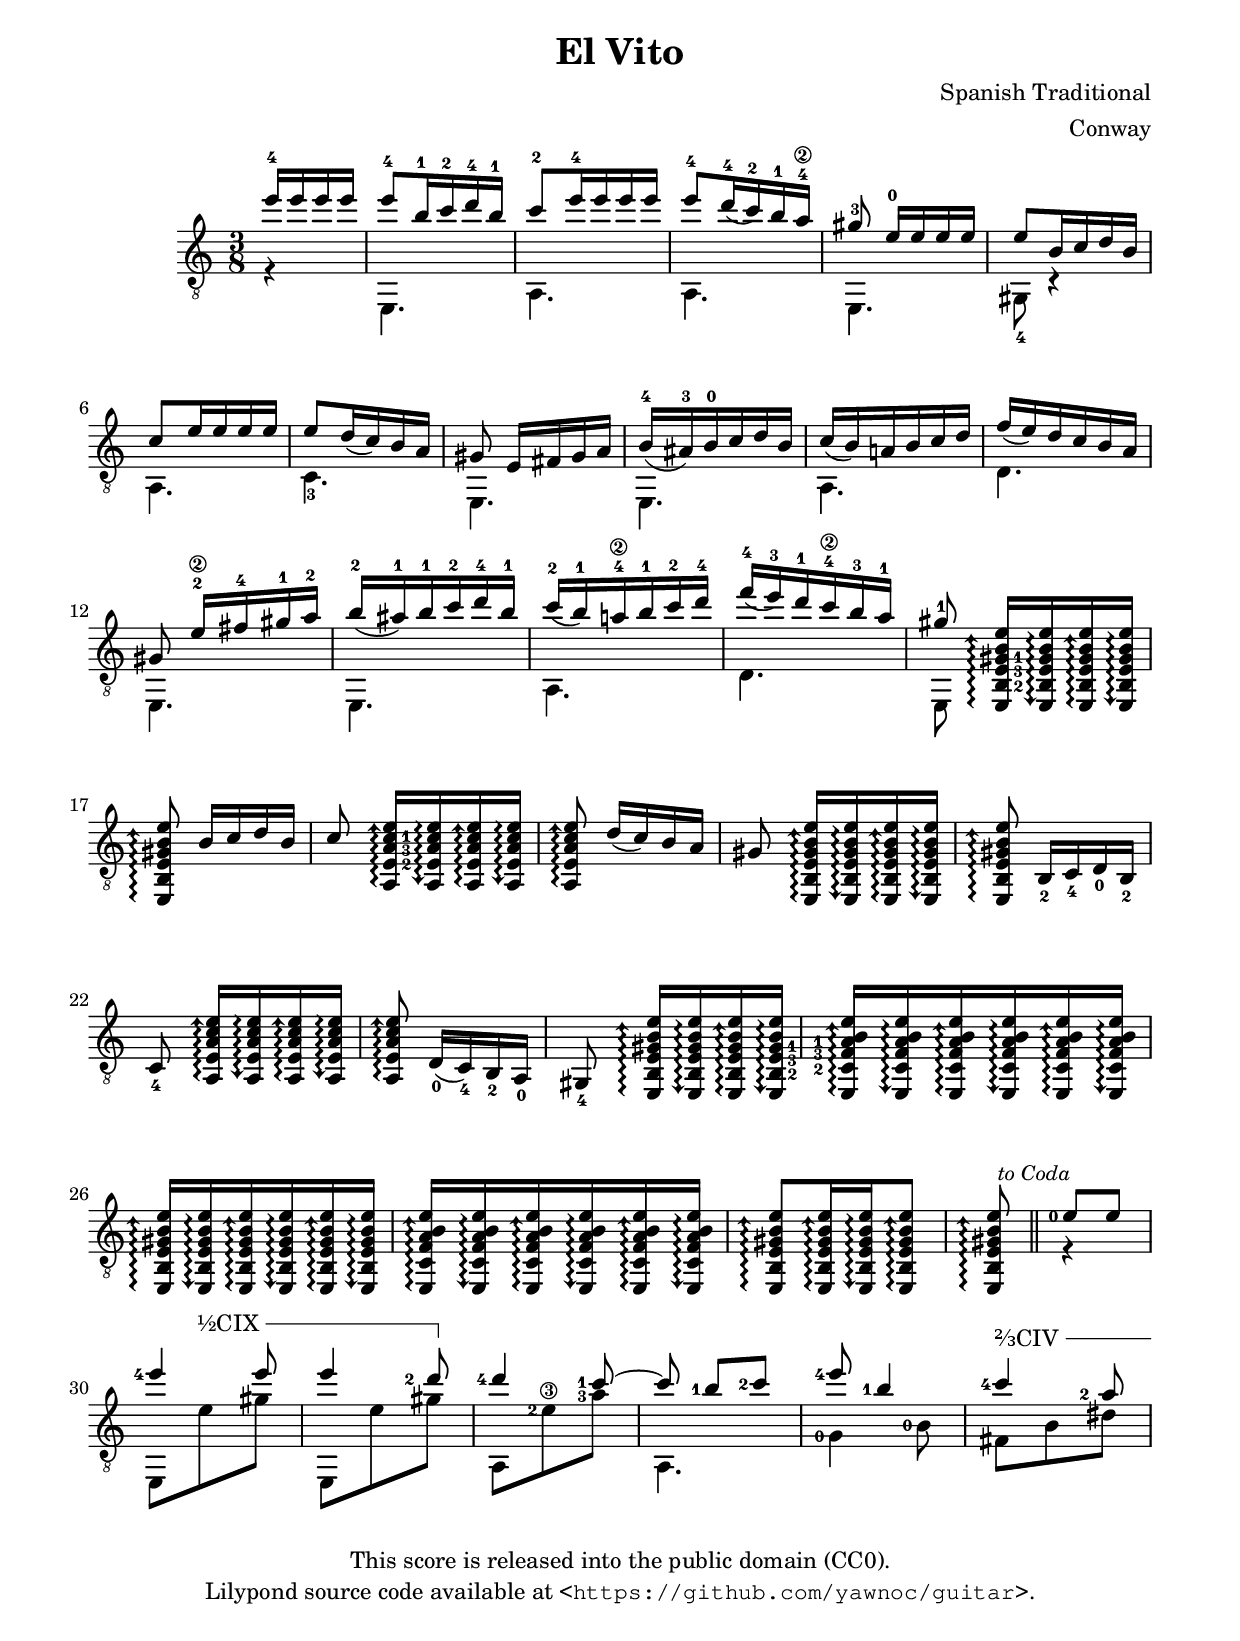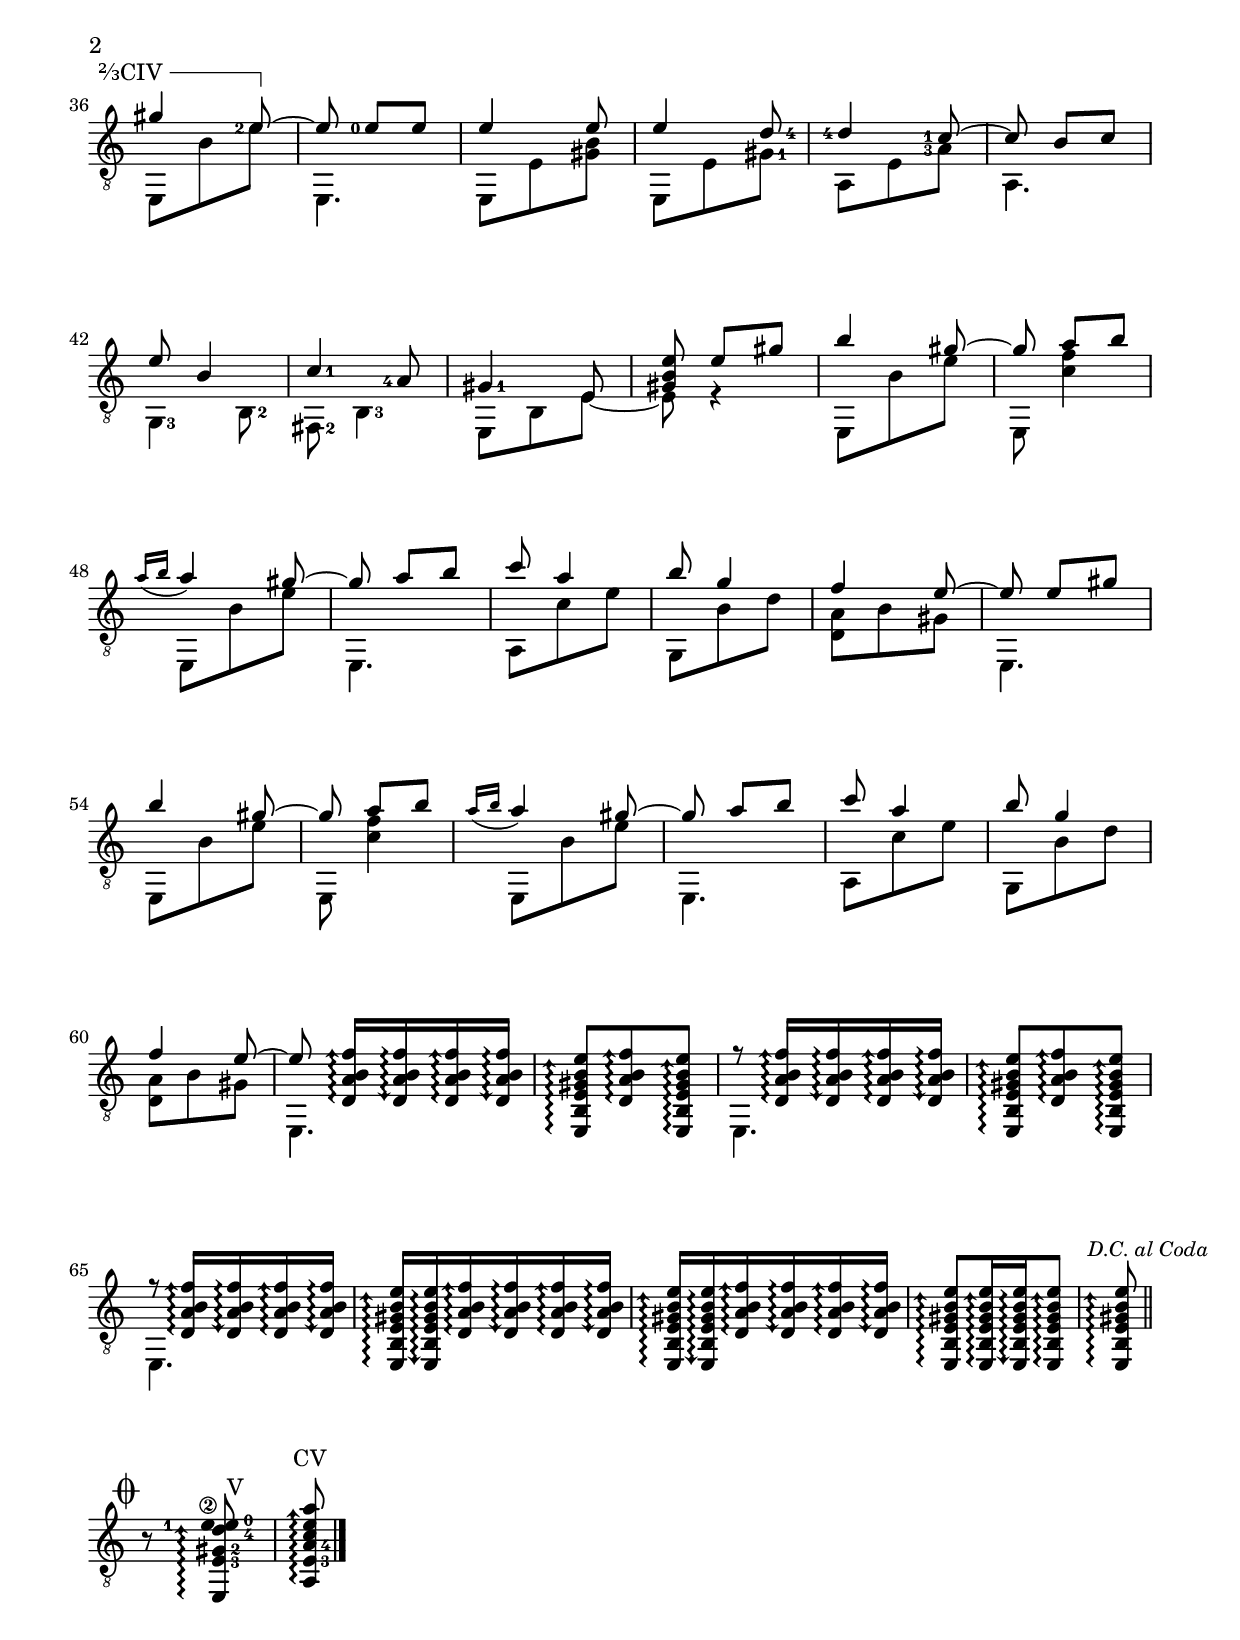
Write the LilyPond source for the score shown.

\version "2.18.2"


%%%%%%%%%%%%%%%%%%%%%%%%%%%%%%%%%%%%%%%%%%%%%%%%%%%%%%%%%%%%%%%%
% General
%%%%%%%%%%%%%%%%%%%%%%%%%%%%%%%%%%%%%%%%%%%%%%%%%%%%%%%%%%%%%%%%

\paper {
  top-margin = 1.5\cm
  left-margin = 1.5\cm
  right-margin = 1.5\cm
  bottom-margin = 1.5\cm
  ragged-last-bottom = ##f
  footnote-separator-markup = \markup { \vspace #1.5 }
}

globalSettings = {
  \accidentalStyle modern
  \compressFullBarRests
  \mergeDifferentlyHeadedOn
  \mergeDifferentlyDottedOn
  \numericTimeSignature
  \pointAndClickOff
  \override TextScript.extra-offset = #'(0 . 0.7)
  \override Score.FootnoteItem.annotation-line = ##f
}

origin-url = "https://github.com/yawnoc/guitar"

\header {
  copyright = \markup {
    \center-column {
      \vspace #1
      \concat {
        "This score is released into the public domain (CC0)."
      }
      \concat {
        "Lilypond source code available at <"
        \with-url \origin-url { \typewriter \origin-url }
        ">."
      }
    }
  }
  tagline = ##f
}

triplet = #(define-music-function
  (parser location music) (ly:music?)
  #{
    \tuplet 3/2 { $music }
  #}
)

tripletDuple = #(define-music-function
  (parser location music) (ly:music?)
  #{
    \tuplet 6/4 { $music }
  #}
)

overrideBeamedStemLengths = #(define-scheme-function
  (parser location lengths) (list?)
  #{
    \override Stem.details.beamed-lengths = $lengths
  #}
)
revertBeamedStemLengths = { \revert Stem.details.beamed-lengths }

overrideBeamVerticalPositions = #(define-scheme-function
  (parser location positions) (pair?)
  #{
    \override Beam.positions = $positions
  #}
)

%%%%%%%%%%%%%%%%%%%%%%%%%%%%%%%%%%%%%%%%%%%%%%%%%%%%%%%%%%%%%%%%
% Semantic bar lines
%%%%%%%%%%%%%%%%%%%%%%%%%%%%%%%%%%%%%%%%%%%%%%%%%%%%%%%%%%%%%%%%

barLineGoto = { \bar "||" }
barLineKeyChange = { \bar "||" }
barLineEnd = { \bar "|." }

%%%%%%%%%%%%%%%%%%%%%%%%%%%%%%%%%%%%%%%%%%%%%%%%%%%%%%%%%%%%%%%%
% Guitar notation
%%%%%%%%%%%%%%%%%%%%%%%%%%%%%%%%%%%%%%%%%%%%%%%%%%%%%%%%%%%%%%%%

stringNumbersAbove = { \set stringNumberOrientations = #'(up) }
stringNumbersBelow = { \set stringNumberOrientations = #'(down) }

fingeringAbove = { \set fingeringOrientations = #'(up) }
fingeringBelow = { \set fingeringOrientations = #'(down) }
fingeringAleft = { \set fingeringOrientations = #'(left) }
fingeringAright = { \set fingeringOrientations = #'(right) }

startGraceMusic = {
  <>(
  \override Fingering.font-size = -6
}
stopGraceMusic = {
  \revert Fingering.font-size
  <>)
}

overrideHorizontalShift = #(define-scheme-function
  (parser location distance) (number?)
  #{
    \override NoteColumn.force-hshift = $distance
  #}
)
revertHorizontalShift = { \revert NoteColumn.force-hshift }

barreSpan = #(define-music-function
  (parser location label offsetPair music)
  (string? (pair? (cons 0 0)) ly:music?)
  (let
    (
      (elements (extract-named-music music '(NoteEvent EventChord)))
    )
    (if
      (pair? elements)
      (let
        (
          (first-element (first elements))
          (last-element (last elements))
        )
        (set!
          (ly:music-property first-element 'articulations)
          (cons
            (make-music 'TextSpanEvent 'span-direction -1)
            (ly:music-property first-element 'articulations)
          )
        )
        (set!
          (ly:music-property last-element 'articulations)
          (cons
            (make-music 'TextSpanEvent 'span-direction 1)
            (ly:music-property last-element 'articulations)
          )
        )
      )
    )
  )
  #{
    \once \override TextSpanner.font-shape = #'upright
    \once \override TextSpanner.style = #'line
    \once \override TextSpanner.extra-offset = #offsetPair
    \once \override TextSpanner.bound-details = #`(
      (left
        (text . ,#{ \markup { \raise #-0.7 { #label \hspace #0.7 }} #})
        (Y . 0)
        (padding . -0.8)
        (attach-dir . -2)
      )
      (right
        (text . ,#{ \markup { \draw-line #'(0 . -1.3) } #}) ;; draw hook
        (Y . 0)
        (padding . -0.5)
        (attach-dir . 2)
      )
    )
    \once \override TextSpanner #'after-line-breaking = #(lambda (grob)
      (let*
        (
          (originalGrob (ly:grob-original grob))
          (splitGrobs (ly:spanner-broken-into originalGrob))
        )
        (if
          (and
            (>= (length splitGrobs) 2)
            (not (eq? (car (last-pair splitGrobs)) grob))
          )
          (begin
            (ly:grob-set-nested-property! grob
              '(bound-details right text)
              #{ \markup { \draw-line #'(0 . 0) } #} ;; suppress draw hook
            )
            (ly:grob-set-property! grob
              'extra-offset
              (cons
                (car offsetPair)
                (+ (cdr offsetPair) 0.7) ;; correction for suppressed hook
              )
            )
            (ly:grob-set-nested-property! grob
              '(bound-details right padding)
              #'-3 ;; increase spanner length
            )
          )
        )
      )
    )
    $music
  #}
)

barre = #(define-scheme-function
  (parser location label) (string?)
  #{
    \markup {
      \center-align {
        \hspace #0.7
        $label
      }
    }
  #}
)

nudgeNextBarre = #(define-scheme-function
  (parser location distance) (number?)
  #{
    \once \override TextScript.X-offset = $distance
  #}
)

position = #(define-scheme-function
  (parser location label) (string?)
  #{
    \markup {
      \center-align {
        \hspace #0.5
        $label
      }
    }
  #}
)

#(define-markup-command
  (markupString layout properties stringNumber) (markup?)
  (interpret-markup layout properties
    #{
      \markup \circle { \bold #stringNumber }
    #}
  )
)

#(define-markup-command
  (resonatesOn layout properties note stringNumber) (markup? markup?)
  (interpret-markup layout properties
    #{
      \markup { #note "resonates on" \markupString #stringNumber }
    #}
  )
)

%%%%%%%%%%%%%%%%%%%%%%%%%%%%%%%%%%%%%%%%%%%%%%%%%%%%%%%%%%%%%%%%
% Goto statements
%%%%%%%%%%%%%%%%%%%%%%%%%%%%%%%%%%%%%%%%%%%%%%%%%%%%%%%%%%%%%%%%

overrideGotoVisibility = {
  \once \override Score.RehearsalMark #'break-visibility = #'#(#t #t #f)
}

makeGotoMark = #(define-scheme-function
  (parser location label) (string?)
  #{
    \mark \markup { \small \italic $label }
  #}
)

simultaneousMarkSeparator = {
  \cadenzaOn
    s1073741824 % stupid, but works
  \cadenzaOff
}

coda = {
  \overrideGotoVisibility
  \mark \markup { \musicglyph #"scripts.coda" }
}

fine = {
  \overrideGotoVisibility
  \makeGotoMark Fine
}

dcAlCoda = {
  \overrideGotoVisibility
  \makeGotoMark "D.C. al Coda"
}

dcAlFine = {
  \overrideGotoVisibility
  \makeGotoMark "D.C. al Fine"
}

toCoda = {
  \overrideGotoVisibility
  \makeGotoMark "to Coda"
}



\header {
  title = "El Vito"
  composer = "Spanish Traditional"
  arranger = "Conway"
}


\paper {
  systems-per-page = 7
  ragged-last = ##t
}


initialSignatures = {
  \clef "treble_8"
  \key a \minor
  \time 3/8
}


highVoiceMusic = {
  
  \globalSettings
  
  % Main theme high
  \partial 4
  \relative c'' {
    \fingeringAbove
    <e-4>16 e e e |
    <e-4>8 <b-1>16 <c-2> <d-4> <b-1> |
    <c-2>8 <e-4>16 e e e |
    <e-4>8 <d-4>16_( <c-2>) <b-1> <a-4 \2> |
    <gis-3>8
  }
  
  % Main theme low
  \barNumberCheck #4
  \relative c' {
    <e-0>16[ e e e] |
    e8 b16 c d b |
    c8 e16 e e e |
    e8 d16_( c) b a |
    gis8
  }
  
  % Scale run low
  \barNumberCheck #8
  \relative c {
    e16[ fis gis a] |
    <b-4>_( <ais-3>) <b-0> c d b |
    c_( b) a b c d |
    f_( e) d c b a |
    gis8
  }
  
  % Scale run high
  \barNumberCheck #12
  \relative c' {
    <e-2 \2>16[ <fis-4> <gis-1> <a-2>] |
    <b-2>_( <ais-1>) <b-1> <c-2> <d-4> <b-1> |
    <c-2>_( <b-1>) <a-4 \2> <b-1> <c-2> <d-4> |
    <f-4>_( <e-3>) <d-1> <c-4 \2> <b-3> <a-1> |
    <gis-1>8
  }
  
  % Strummed main theme high
  \barNumberCheck #16
  \relative c' {
    \fingeringAright
    \arpeggioArrowUp
    <e b gis-1 e-3 b-2 e,>16[ \arpeggio
      \arpeggioArrowDown
      <e b gis e b e,> \arpeggio
      \arpeggioArrowUp
      <e b gis e b e,> \arpeggio
      \arpeggioArrowDown
      <e b gis e b e,>] \arpeggio|
      \arpeggioArrowUp
    <e b gis e b e,>8 \arpeggio b16[ c d b] |
    c8
      \arpeggioArrowUp
      <e c-1 a-3 e-2 a,>16[ \arpeggio
      \arpeggioArrowDown
      <e c a e a,> \arpeggio
      \arpeggioArrowUp
      <e c a e a,> \arpeggio
      \arpeggioArrowDown
      <e c a e a,>] \arpeggio
    \arpeggioArrowUp
    <e c a e a,>8 \arpeggio d16[_( c) b a] |
    gis8
  }
  
  % Strummed main theme low
  \barNumberCheck #20
  \relative c' {
    \arpeggioArrowUp
    <e b gis e b e,>16[ \arpeggio
      \arpeggioArrowDown
      <e b gis e b e,> \arpeggio
      \arpeggioArrowUp
      <e b gis e b e,> \arpeggio
      \arpeggioArrowDown
      <e b gis e b e,>] \arpeggio |
    \fingeringBelow
    \arpeggioArrowUp
    <e b gis e b e,>8 \arpeggio <b,-2>16[ <c-4> <d-0> <b-2>] |
    <c-4>8
      \arpeggioArrowUp
      <e' c a e a,>16[ \arpeggio
      \arpeggioArrowDown
      <e c a e a,> \arpeggio
      \arpeggioArrowUp
      <e c a e a,> \arpeggio
      \arpeggioArrowDown
      <e c a e a,>] \arpeggio
    \arpeggioArrowUp
    <e c a e a,>8 \arpeggio <d,-0>16[_( <c-4>) <b-2> <a-0>] |
    <gis-4>8
  }
  
  % Strummed interlude
  \barNumberCheck #24
  \relative c' {
    \arpeggioArrowUp
    <e b gis e b e,>16[ \arpeggio
      \arpeggioArrowDown
      <e b gis e b e,> \arpeggio
      \arpeggioArrowUp
      <e b gis e b e,> \arpeggio
      \fingeringAright
      \arpeggioArrowDown
      <e b gis-1 e-3 b-2 e,>] \arpeggio |
    \fingeringAleft
    \arpeggioArrowUp
    <e b a-1 f-3 c-2 e,> \arpeggio
      \arpeggioArrowDown
      <e b a f c e,> \arpeggio
      \arpeggioArrowUp
      <e b a f c e,> \arpeggio
      \arpeggioArrowDown
      <e b a f c e,> \arpeggio
      \arpeggioArrowUp
      <e b a f c e,> \arpeggio
      \arpeggioArrowDown
      <e b a f c e,> \arpeggio |
    \arpeggioArrowUp
    <e b gis e b e,> \arpeggio
      \arpeggioArrowDown
      <e b gis e b e,> \arpeggio
      \arpeggioArrowUp
      <e b gis e b e,> \arpeggio
      \arpeggioArrowDown
      <e b gis e b e,> \arpeggio
      \arpeggioArrowUp
      <e b gis e b e,> \arpeggio
      \arpeggioArrowDown
      <e b gis e b e,> \arpeggio |
    \arpeggioArrowUp
    <e b a f c e,> \arpeggio
      \arpeggioArrowDown
      <e b a f c e,> \arpeggio
      \arpeggioArrowUp
      <e b a f c e,> \arpeggio
      \arpeggioArrowDown
      <e b a f c e,> \arpeggio
      \arpeggioArrowUp
      <e b a f c e,> \arpeggio
      \arpeggioArrowDown
      <e b a f c e,> \arpeggio |
    \arpeggioArrowUp
    <e b gis e b e,>8 \arpeggio
      <e b gis e b e,>16 \arpeggio
      \arpeggioArrowDown
      <e b gis e b e,> \arpeggio
      \arpeggioArrowUp
      <e b gis e b e,>8 \arpeggio |
    <e b gis e b e,>8 \arpeggio
      \bar "||" \toCoda
  }
  
  % Lyrical theme high
  \barNumberCheck #29
  \relative c' {
    <e-0>8 e |
    <e'-4>4 e8 |
    e4 <d-2>8 |
    <d-4>4 <c-1>8~ |
    c <b-1>[ <c-2>] |
    <e-4> <b-1>4 |
    <c-4>4 <a-2>8 |
    gis4 <e-2>8~ |
    e
  }
  
  % Lyrical theme low
  \barNumberCheck #37
  \relative c' {
    <e-0>8[ e] |
    e4 e8 |
    \fingeringAright
    e4 <d-4>8 |
    \fingeringAleft
    <d-4>4 <c-1>8~ |
    c b[ c] |
    e b4 |
    \fingeringAright
    <c-1>4 \fingeringAleft <a-4>8 |
    \fingeringAright
    <gis-1>4 e8 |
    <gis b e>
  }
  
  % Bull-fighting theme
  \barNumberCheck 45
  \relative c' {
    e8[ gis] |
    b4 gis8~ |
    gis8 a[ b] |
    \grace { a16_( b } a4) gis8~ |
    gis8 a[ b] |
    c8 a4 |
    b8 g4 |
    f4 e8~ |
    e8
  }
  
  % Bull-fighting theme again
  \barNumberCheck 53
  \relative c' {
    e8[ gis] |
    b4 gis8~ |
    gis8 a[ b] |
    \grace { a16_( b } a4) gis8~ |
    gis8 a[ b] |
    c8 a4 |
    b8 g4 |
    f4 e8~ |
    e8
  }
  
  % Returning strummed interlude
  \barNumberCheck 61
  \relative c' {
    \arpeggioArrowUp
    <f b, a d,>16[ \arpeggio
      \arpeggioArrowDown
      <f b, a d,> \arpeggio
      \arpeggioArrowUp
      <f b, a d,> \arpeggio
      \arpeggioArrowDown
      <f b, a d,>] \arpeggio |
    \arpeggioArrowUp
    <e b gis e b e,>8 \arpeggio
      <f b, a d,> \arpeggio
      <e b gis e b e,> \arpeggio |
    r8
    \arpeggioArrowUp
      <f b, a d,>16 \arpeggio
      \arpeggioArrowDown
      <f b, a d,> \arpeggio
      \arpeggioArrowUp
      <f b, a d,> \arpeggio
      \arpeggioArrowDown
      <f b, a d,> \arpeggio |
    \arpeggioArrowUp
    <e b gis e b e,>8 \arpeggio
      <f b, a d,> \arpeggio
      <e b gis e b e,> \arpeggio |
    r8
    \arpeggioArrowUp
      <f b, a d,>16 \arpeggio
      \arpeggioArrowDown
      <f b, a d,> \arpeggio
      \arpeggioArrowUp
      <f b, a d,> \arpeggio
      \arpeggioArrowDown
      <f b, a d,> \arpeggio |
    \arpeggioArrowUp
    <e b gis e b e,>16 \arpeggio
      \arpeggioArrowDown
      <e b gis e b e,> \arpeggio
      \arpeggioArrowUp
      <f b, a d,> \arpeggio
      \arpeggioArrowDown
      <f b, a d,> \arpeggio
      \arpeggioArrowUp
      <f b, a d,> \arpeggio
      \arpeggioArrowDown
      <f b, a d,> \arpeggio |
    \arpeggioArrowUp
    <e b gis e b e,>16 \arpeggio
      \arpeggioArrowDown
      <e b gis e b e,> \arpeggio
      \arpeggioArrowUp
      <f b, a d,> \arpeggio
      \arpeggioArrowDown
      <f b, a d,> \arpeggio
      \arpeggioArrowUp
      <f b, a d,> \arpeggio
      \arpeggioArrowDown
      <f b, a d,> \arpeggio |
    \arpeggioArrowUp
    <e b gis e b e,>8 \arpeggio
      <e b gis e b e,>16 \arpeggio
      \arpeggioArrowDown
      <e b gis e b e,> \arpeggio
      \arpeggioArrowUp
      <e b gis e b e,>8 \arpeggio |
    <e b gis e b e,>8 \arpeggio
      \bar "||" \dcAlCoda
  }
  
  % Finishing chords
  \break
  \simultaneousMarkSeparator
  \coda
  \barNumberCheck 69
  \relative c' {
    \arpeggioArrowUp
    \textLengthOn
    b8\rest
      ^\markup \center-align { "     " }
    <<
      \fingeringAright
      \once \override Staff.AccidentalPlacement.right-padding = #-0.8
      \once \override Arpeggio.padding = #1
      \nudgeNextBarre #1.7
      {
        <e,, e'-3 gis!-2 d'-4 e-0> \arpeggio
          ^\position V
          ^\markup \center-align { "            " }
      }
        \\
      \fingeringAleft
      { \once \hide Stem <e''-1 \2> }
    >> |
    <a,, e'-3 a-4 c e a> \arpeggio
      ^\barre CV
      ^\markup \center-align { "       " }
    \textLengthOff
      \bar "|."
  }
  
}


lowVoiceMusic = {
  
  \globalSettings
  
  % Main theme high
  \partial 4
  \relative c, {
    r4 |
    e4. |
    a |
    a |
    e |
  }
  
  % Main theme low
  \barNumberCheck #5
  \relative c {
    \fingeringBelow
    <gis-4>8 r4 |
    a4. |
    <c-3> |
    e, |
  }
  
  % Scale run low
  \barNumberCheck #9
  \relative c, {
    e4. |
    a |
    d |
    e, |
  }
  
  % Scale run high
  \barNumberCheck #13
  \relative c, {
    e4. |
    a |
    d |
    e,8
  }
  
  % Strummed main theme high
  \barNumberCheck #16
  {
    s4 |
    s4. * 3 |
    s8
  }
  
  % Strummed main theme low
  \barNumberCheck #20
  {
    s4 |
    s4. * 3 |
    s8
  }
  
  % Strummed interlude
  \barNumberCheck #24
  {
    s4 |
    s4. * 4 |
    s8
  }
  
  % Lyrical theme high
  \barNumberCheck #29
  \relative c, {
    r4 |
    e8 \barreSpan ½CIX { e'' gis |
    e,, e'' gis } |
    \fingeringAleft
    a,, <e''-2 \3> <a-3> |
    a,,4. |
    <g'-0>4 <b-0>8 |
    \barreSpan ⅔CIV { fis b dis |
    e,, b'' e } |
    e,,4. |
  }
  
  % Lyrical theme low
  \barNumberCheck #38
  \relative c, {
    e8 e' <gis b> |
    \fingeringAright
    e, e' <gis-1> |
    \fingeringAleft
    a, e' <a-3> |
    a,4. |
    \fingeringAright
    <g-3>4 <b-2>8 |
    <fis-2>8 <b-3>4 |
    e,8 b' e~ |
    e
  }
  
  % Bull-fighting theme
  \barNumberCheck 45
  \relative c, {
    r4 |
    e8 b'' e |
    e,, <c'' f>4 |
    e,,8 b'' e |
    e,,4. |
    a8 c' e |
    g,, b' d |
    <a d,> b gis |
    e,4. |
  }
  
  % Bull-fighting theme again
  \barNumberCheck 54
  \relative c, {
    e8 b'' e |
    e,, <c'' f>4 |
    e,,8 b'' e |
    e,,4. |
    a8 c' e |
    g,, b' d |
    <a d,> b gis |
    e,4. |
  }
  
  % Returning strummed interlude
  \barNumberCheck 62
  \relative c, {
    s4. |
    e4. |
    s4. |
    e4. |
    s4. * 3 |
    s8
  }
  
}


allMusic = {
  \initialSignatures
  <<
    << \highVoiceMusic >>
      \\
    << \lowVoiceMusic >>
  >>
}


\score {
  \allMusic
}
